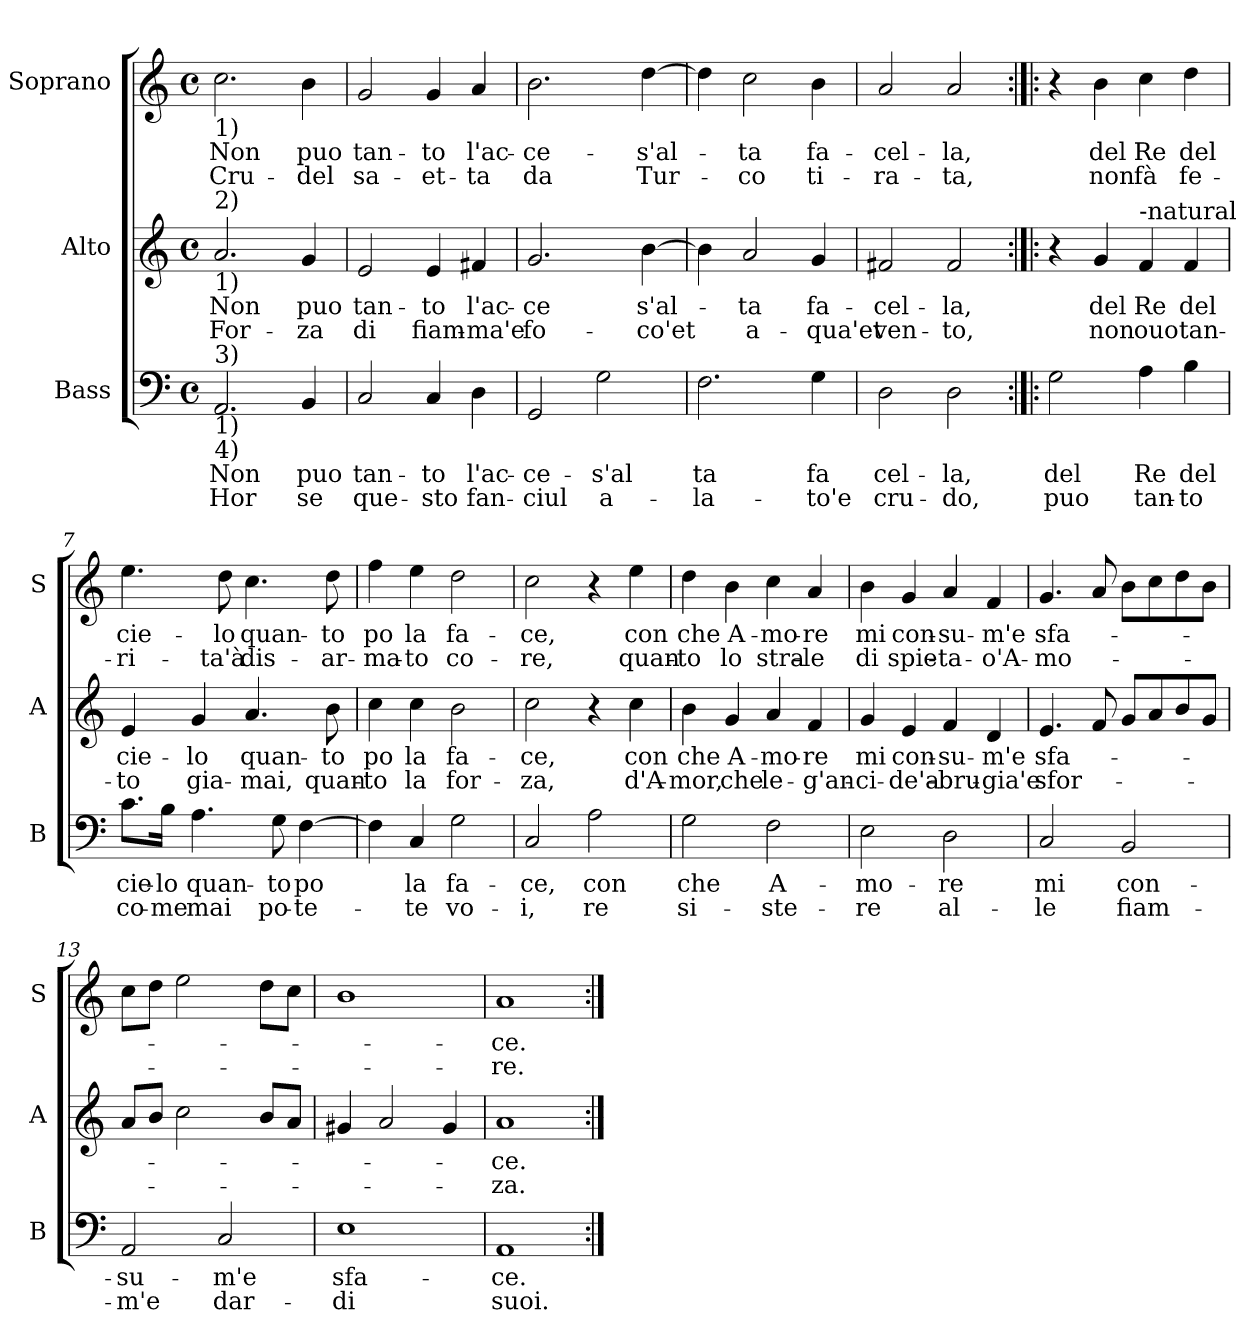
**kern	**text	**text	**kern	**text	**text	**kern	**text	**text
*part3	*part3	*part3	*part2	*part2	*part2	*part1	*part1	*part1
*staff3	*staff3	*staff3	*staff2	*staff2	*staff2	*staff1	*staff1	*staff1
*I"Bass	*	*	*I"Alto	*	*	*I"Soprano	*	*
*I'B	*	*	*I'A	*	*	*I'S	*	*
*clefF4	*	*	*clefG2	*	*	*clefG2	*	*
*k[]	*	*	*k[]	*	*	*k[]	*	*
*C:	*	*	*C:	*	*	*C:	*	*
*M4/4	*	*	*M4/4	*	*	*M4/4	*	*
*met(c)	*	*	*met(c)	*	*	*met(c)	*	*
=1	=1	=1	=1	=1	=1	=1	=1	=1
!	!	!	!	!	!	!LO:TX:b:t=1)	!	!
!	!	!	!LO:TX:a:t=2)	!	!	!	!	!
!	!	!	!LO:TX:b:t=1)	!	!	!	!	!
!LO:TX:a:t=3)	!	!	!	!	!	!	!	!
!LO:TX:b:t=1)	!	!	!	!	!	!	!	!
!LO:TX:b:t=4)	!	!	!	!	!	!	!	!
!	!LO:LY:b	!LO:LY:b	!	!LO:LY:b	!LO:LY:b	!	!LO:LY:b	!LO:LY:b
2.AA/	Non	Hor	2.a/	Non	For-	2.cc\	Non	Cru-
!	!LO:LY:b	!LO:LY:b	!	!LO:LY:b	!LO:LY:b	!	!LO:LY:b	!LO:LY:b
4BB/	puo	se	4g/	puo	-za	4b\	puo	-del
=2	=2	=2	=2	=2	=2	=2	=2	=2
!	!LO:LY:b	!LO:LY:b	!	!LO:LY:b	!LO:LY:b	!	!LO:LY:b	!LO:LY:b
2C/	tan-	que-	2e/	tan-	di	2g/	tan-	sa-
!	!LO:LY:b	!LO:LY:b	!	!LO:LY:b	!LO:LY:b	!	!LO:LY:b	!LO:LY:b
4C/	-to	-sto	4e/	-to	fiam-	4g/	-to	-et-
!	!LO:LY:b	!LO:LY:b	!	!LO:LY:b	!LO:LY:b	!	!LO:LY:b	!LO:LY:b
4D\	l'ac-	fan-	4f#X/	l'ac-	-ma'e	4a/	l'ac-	-ta
=3	=3	=3	=3	=3	=3	=3	=3	=3
!	!LO:LY:b	!LO:LY:b	!	!LO:LY:b	!LO:LY:b	!	!LO:LY:b	!LO:LY:b
2GG/	-ce-	-ciul	2.g/	-ce	fo-	2.b\	-ce-	da
!	!LO:LY:b	!LO:LY:b	!	!	!	!	!	!
2G\	-s'al	a-	.	.	.	.	.	.
!	!	!	!	!LO:LY:b	!LO:LY:b	!	!LO:LY:b	!LO:LY:b
.	.	.	[4b\	s'al-	-co'et	[4dd\	-s'al-	Tur-
=4	=4	=4	=4	=4	=4	=4	=4	=4
!	!LO:LY:b	!LO:LY:b	!	!	!	!	!	!
2.F\	ta	-la-	4b\]	.	.	4dd\]	.	.
!	!	!	!	!LO:LY:b	!LO:LY:b	!	!LO:LY:b	!LO:LY:b
.	.	.	2a/	-ta	a-	2cc\	-ta	-co
!	!LO:LY:b	!LO:LY:b	!	!LO:LY:b	!LO:LY:b	!	!LO:LY:b	!LO:LY:b
4G\	fa	-to'e	4g/	fa-	-qua'et	4b\	fa-	ti-
!!LO:LB:g=z
=5	=5	=5	=5	=5	=5	=5	=5	=5
!	!LO:LY:b	!LO:LY:b	!	!LO:LY:b	!LO:LY:b	!	!LO:LY:b	!LO:LY:b
2D\	cel-	cru-	2f#X/	-cel-	ven-	2a/	-cel-	-ra-
!	!LO:LY:b	!LO:LY:b	!	!LO:LY:b	!LO:LY:b	!	!LO:LY:b	!LO:LY:b
2D\	-la,	-do,	2f#/	-la,	-to,	2a/	-la,	-ta,
=6:|!|:	=6:|!|:	=6:|!|:	=6:|!|:	=6:|!|:	=6:|!|:	=6:|!|:	=6:|!|:	=6:|!|:
!	!LO:LY:b	!LO:LY:b	!	!	!	!	!	!
2G\	del	puo	4r	.	.	4r	.	.
!	!	!	!	!LO:LY:b	!LO:LY:b	!	!LO:LY:b	!LO:LY:b
.	.	.	4g/	del	non	4b\	del	non
!	!	!	!LO:TX:a:t=-natural	!	!	!	!	!
!	!LO:LY:b	!LO:LY:b	!	!LO:LY:b	!LO:LY:b	!	!LO:LY:b	!LO:LY:b
4A\	Re	tan-	4f/	Re	ouo	4cc\	Re	fà
!	!LO:LY:b	!LO:LY:b	!	!LO:LY:b	!LO:LY:b	!	!LO:LY:b	!LO:LY:b
4B\	del	-to	4f/	del	tan-	4dd\	del	fe-
=7	=7	=7	=7	=7	=7	=7	=7	=7
!	!LO:LY:b	!LO:LY:b	!	!LO:LY:b	!LO:LY:b	!	!LO:LY:b	!LO:LY:b
8.c\L	cie-	co-	4e/	cie-	-to	4.ee\	cie-	-ri-
!	!LO:LY:b	!LO:LY:b	!	!	!	!	!	!
16B\Jk	-lo	-me	.	.	.	.	.	.
!	!LO:LY:b	!LO:LY:b	!	!LO:LY:b	!LO:LY:b	!	!	!
4.A\	quan-	mai	4g/	-lo	gia-	.	.	.
!	!	!	!	!	!	!	!LO:LY:b	!LO:LY:b
.	.	.	.	.	.	8dd\	-lo	-ta'à
!	!	!	!	!LO:LY:b	!LO:LY:b	!	!LO:LY:b	!LO:LY:b
.	.	.	4.a/	quan-	-mai,	4.cc\	quan-	dis-
!	!LO:LY:b	!LO:LY:b	!	!	!	!	!	!
8G\	-to	po-	.	.	.	.	.	.
!	!LO:LY:b	!LO:LY:b	!	!	!	!	!	!
[4F\	po	-te-	.	.	.	.	.	.
!	!	!	!	!LO:LY:b	!LO:LY:b	!	!LO:LY:b	!LO:LY:b
.	.	.	8b\	-to	quan-	8dd\	-to	-ar-
=8	=8	=8	=8	=8	=8	=8	=8	=8
!	!	!	!	!LO:LY:b	!LO:LY:b	!	!LO:LY:b	!LO:LY:b
4F\]	.	.	4cc\	po	-to	4ff\	po	-ma-
!	!LO:LY:b	!LO:LY:b	!	!LO:LY:b	!LO:LY:b	!	!LO:LY:b	!LO:LY:b
4C/	la	-te	4cc\	la	la	4ee\	la	-to
!	!LO:LY:b	!LO:LY:b	!	!LO:LY:b	!LO:LY:b	!	!LO:LY:b	!LO:LY:b
2G\	fa-	vo-	2b\	fa-	for-	2dd\	fa-	co-
!!LO:PB:g=z
=9	=9	=9	=9	=9	=9	=9	=9	=9
!	!LO:LY:b	!LO:LY:b	!	!LO:LY:b	!LO:LY:b	!	!LO:LY:b	!LO:LY:b
2C/	-ce,	-i,	2cc\	-ce,	-za,	2cc\	-ce,	-re,
!	!LO:LY:b	!LO:LY:b	!	!	!	!	!	!
2A\	con	re	4r	.	.	4r	.	.
!	!	!	!	!LO:LY:b	!LO:LY:b	!	!LO:LY:b	!LO:LY:b
.	.	.	4cc\	con	d'A-	4ee\	con	quan-
=10	=10	=10	=10	=10	=10	=10	=10	=10
!	!LO:LY:b	!LO:LY:b	!	!LO:LY:b	!LO:LY:b	!	!LO:LY:b	!LO:LY:b
2G\	che	si-	4b\	che	-mor,	4dd\	che	-to
!	!	!	!	!LO:LY:b	!LO:LY:b	!	!LO:LY:b	!LO:LY:b
.	.	.	4g/	A-	che	4b\	A-	lo
!	!LO:LY:b	!LO:LY:b	!	!LO:LY:b	!LO:LY:b	!	!LO:LY:b	!LO:LY:b
2F\	A-	-ste-	4a/	-mo-	le-	4cc\	-mo-	stra-
!	!	!	!	!LO:LY:b	!LO:LY:b	!	!LO:LY:b	!LO:LY:b
.	.	.	4f/	-re	-g'an-	4a/	-re	-le
=11	=11	=11	=11	=11	=11	=11	=11	=11
!	!LO:LY:b	!LO:LY:b	!	!LO:LY:b	!LO:LY:b	!	!LO:LY:b	!LO:LY:b
2E\	-mo-	-re	4g/	mi	-ci-	4b\	mi	di
!	!	!	!	!LO:LY:b	!LO:LY:b	!	!LO:LY:b	!LO:LY:b
.	.	.	4e/	con-	-de'a-	4g/	con-	spie-
!	!LO:LY:b	!LO:LY:b	!	!LO:LY:b	!LO:LY:b	!	!LO:LY:b	!LO:LY:b
2D\	-re	al-	4f/	-su-	-bru-	4a/	-su-	-ta-
!	!	!	!	!LO:LY:b	!LO:LY:b	!	!LO:LY:b	!LO:LY:b
.	.	.	4d/	-m'e	-gia'e	4f/	-m'e	-o'A-
=12	=12	=12	=12	=12	=12	=12	=12	=12
!	!LO:LY:b	!LO:LY:b	!	!LO:LY:b	!LO:LY:b	!	!LO:LY:b	!LO:LY:b
2C/	mi	-le	4.e/	sfa-	sfor-	4.g/	sfa-	-mo-
.	.	.	8f/	.	.	8a/	.	.
!	!LO:LY:b	!LO:LY:b	!	!	!	!	!	!
2BB/	con-	fiam-	8g/L	.	.	8b\L	.	.
.	.	.	8a/	.	.	8cc\	.	.
.	.	.	8b/	.	.	8dd\	.	.
.	.	.	8g/J	.	.	8b\J	.	.
!!LO:LB:g=z
=13	=13	=13	=13	=13	=13	=13	=13	=13
!	!LO:LY:b	!LO:LY:b	!	!	!	!	!	!
2AA/	-su-	-m'e	8a/L	.	.	8cc\L	.	.
.	.	.	8b/J	.	.	8dd\J	.	.
.	.	.	2cc\	.	.	2ee\	.	.
!	!LO:LY:b	!LO:LY:b	!	!	!	!	!	!
2C/	-m'e	dar-	.	.	.	.	.	.
.	.	.	8b/L	.	.	8dd\L	.	.
.	.	.	8a/J	.	.	8cc\J	.	.
=14	=14	=14	=14	=14	=14	=14	=14	=14
!	!LO:LY:b	!LO:LY:b	!	!	!	!	!	!
1E	sfa-	-di	4g#X/	.	.	1b	.	.
.	.	.	2a/	.	.	.	.	.
.	.	.	4g#/	.	.	.	.	.
=15	=15	=15	=15	=15	=15	=15	=15	=15
!	!LO:LY:b	!LO:LY:b	!	!LO:LY:b	!LO:LY:b	!	!LO:LY:b	!LO:LY:b
1AA	-ce.	suoi.	1a	-ce.	-za.	1a	-ce.	-re.
=:|!	=:|!	=:|!	=:|!	=:|!	=:|!	=:|!	=:|!	=:|!
*-	*-	*-	*-	*-	*-	*-	*-	*-
